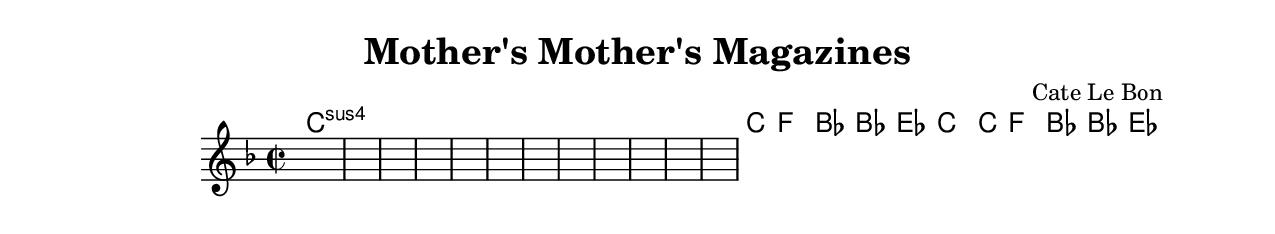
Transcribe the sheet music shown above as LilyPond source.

\version "2.23.11"

\include "../../settings.ily"
\include "../../style.ily"

\header {
  title = "Mother's Mother's Magazines"
  composer = "Cate Le Bon"
}


melody = \relative c' { s1*12 | }

changes = \chords {
  c:sus1 | c4 f2. |
  bf1 | bf4 ef2. |
  c1 | c4 f2. |
  bf1 | bf4 ef2. |
}

\score {
  <<
    \changes
    {
      \key f \major
      \time 2/2
      \melody
    }
  >>
}
